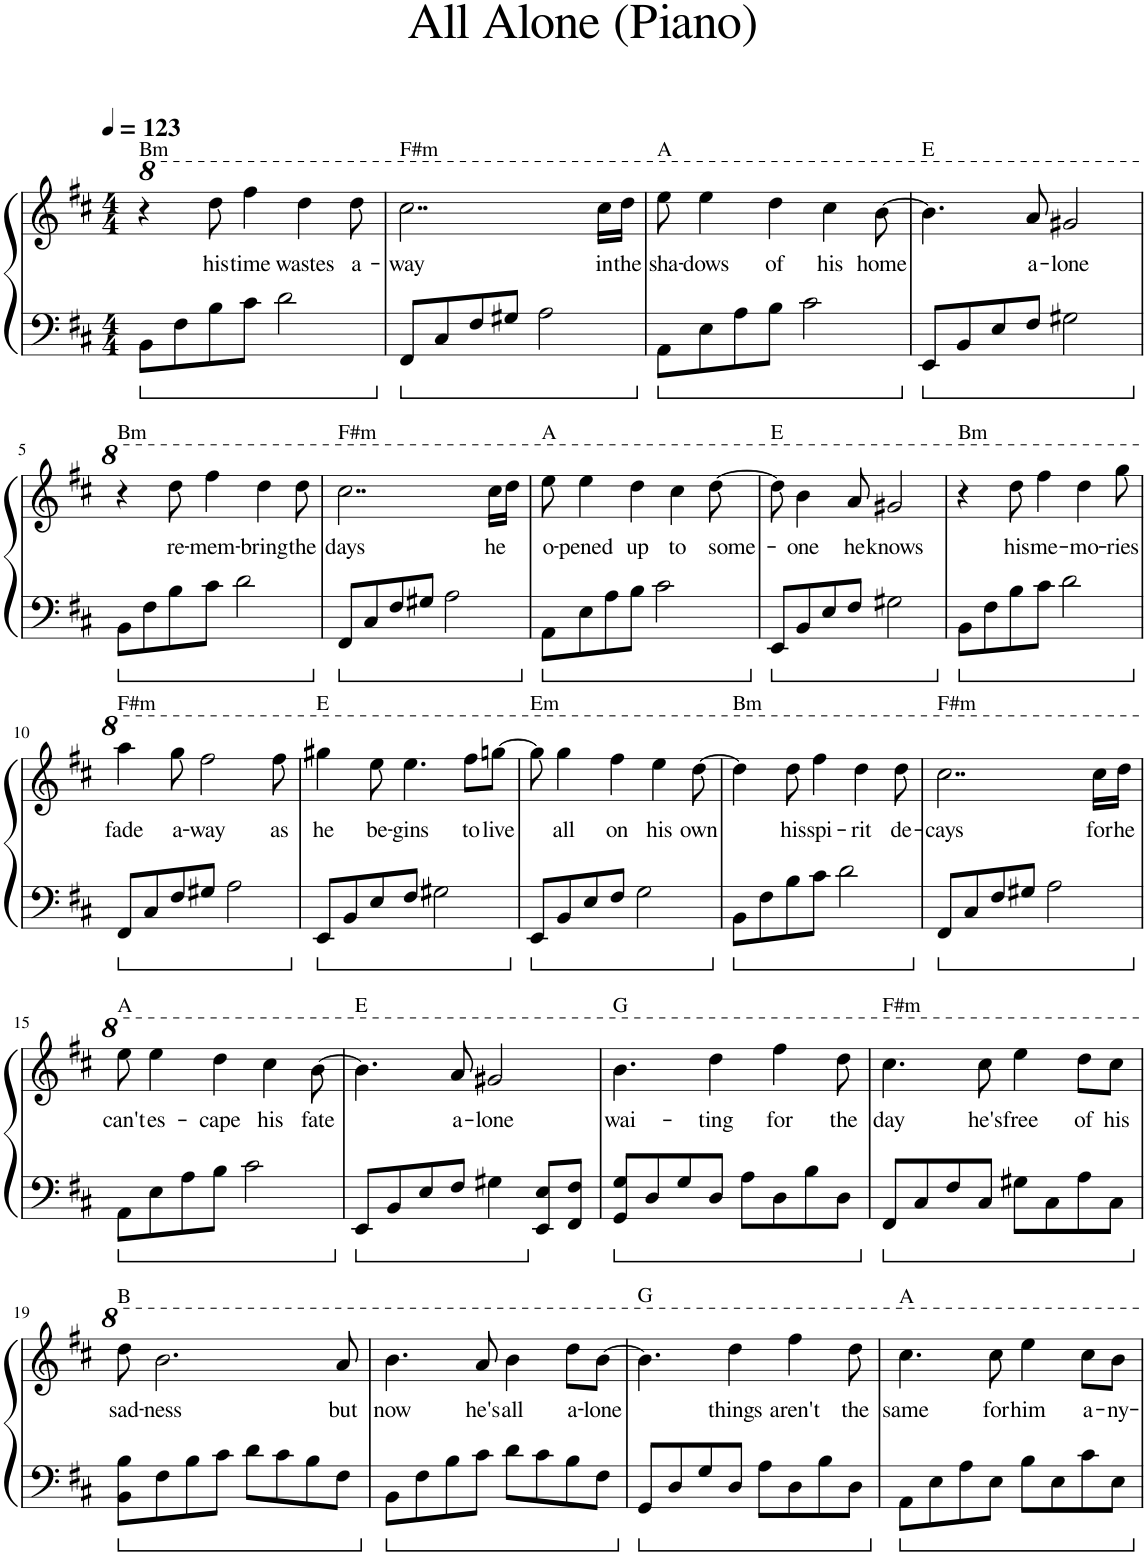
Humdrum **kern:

**kern	**kern	**text
*part1	*part1	*part1
*staff2	*staff1	*staff1
*I"Piano	*	*
*I'Pno.	*	*
*clefF4	*clefG2	*
*k[f#c#]	*k[f#c#]	*
*M4/4	*M4/4	*
*MM123	*MM123	*
=1	=1	=1
!	!LO:TX:a:t=Bm	!
8BB\L	4r	.
8F#\	.	.
!	!	!LO:LY:b
8B\	8ddd\	his
!	!	!LO:LY:b
8c#\J	4fff#\	time
2d\	.	.
!	!	!LO:LY:b
.	4ddd\	wastes
!	!	!LO:LY:b
.	8ddd\	a-
=2	=2	=2
!	!LO:TX:a:t=F#m	!
!	!	!LO:LY:b
8FF#/L	2..ccc#\	-way
8C#/	.	.
8F#/	.	.
8G#X/J	.	.
2A\	.	.
!	!	!LO:LY:b
.	16ccc#\LL	in
!	!	!LO:LY:b
.	16ddd\JJ	the
=3	=3	=3
!	!LO:TX:a:t=A	!
!	!	!LO:LY:b
8AA\L	8eee\	sha-
!	!	!LO:LY:b
8E\	4eee\	-dows
8A\	.	.
!	!	!LO:LY:b
8B\J	4ddd\	of
2c#\	.	.
!	!	!LO:LY:b
.	4ccc#\	his
!	!	!LO:LY:b
.	[8bb\	home
=4	=4	=4
!	!LO:TX:a:t=E	!
8EE/L	4.bb\]	.
8BB/	.	.
8E/	.	.
!	!	!LO:LY:b
8F#/J	8aa/	a-
!	!	!LO:LY:b
2G#X\	2gg#X/	-lone
!!LO:LB:g=z
=5	=5	=5
!	!LO:TX:a:t=Bm	!
8BB\L	4r	.
8F#\	.	.
!	!	!LO:LY:b
8B\	8ddd\	re-
!	!	!LO:LY:b
8c#\J	4fff#\	-mem-
2d\	.	.
!	!	!LO:LY:b
.	4ddd\	-bring
!	!	!LO:LY:b
.	8ddd\	the
=6	=6	=6
!	!LO:TX:a:t=F#m	!
!	!	!LO:LY:b
8FF#/L	2..ccc#\	days
8C#/	.	.
8F#/	.	.
8G#X/J	.	.
2A\	.	.
!	!	!LO:LY:b
.	16ccc#\LL	he
.	16ddd\JJ	.
=7	=7	=7
!	!LO:TX:a:t=A	!
!	!	!LO:LY:b
8AA\L	8eee\	o-
!	!	!LO:LY:b
8E\	4eee\	-pened
8A\	.	.
!	!	!LO:LY:b
8B\J	4ddd\	up
2c#\	.	.
!	!	!LO:LY:b
.	4ccc#\	to
!	!	!LO:LY:b
.	[8ddd\	some-
=8	=8	=8
!	!LO:TX:a:t=E	!
8EE/L	8ddd\]	.
!	!	!LO:LY:b
8BB/	4bb\	-one
8E/	.	.
!	!	!LO:LY:b
8F#/J	8aa/	he
!	!	!LO:LY:b
2G#X\	2gg#X/	knows
=9	=9	=9
!	!LO:TX:a:t=Bm	!
8BB\L	4r	.
8F#\	.	.
!	!	!LO:LY:b
8B\	8ddd\	his
!	!	!LO:LY:b
8c#\J	4fff#\	me-
2d\	.	.
!	!	!LO:LY:b
.	4ddd\	-mo-
!	!	!LO:LY:b
.	8ggg\	-ries
!!LO:LB:g=z
=10	=10	=10
!	!LO:TX:a:t=F#m	!
!	!	!LO:LY:b
8FF#/L	4aaa\	fade
8C#/	.	.
!	!	!LO:LY:b
8F#/	8ggg\	a-
!	!	!LO:LY:b
8G#X/J	2fff#\	-way
2A\	.	.
!	!	!LO:LY:b
.	8fff#\	as
=11	=11	=11
!	!LO:TX:a:t=E	!
!	!	!LO:LY:b
8EE/L	4ggg#X\	he
8BB/	.	.
!	!	!LO:LY:b
8E/	8eee\	be-
!	!	!LO:LY:b
8F#/J	4.eee\	-gins
2G#X\	.	.
!	!	!LO:LY:b
.	8fff#\L	to
!	!	!LO:LY:b
.	[8gggn\J	live
=12	=12	=12
!	!LO:TX:a:t=Em	!
8EE/L	8ggg\]	.
!	!	!LO:LY:b
8BB/	4ggg\	all
8E/	.	.
!	!	!LO:LY:b
8F#/J	4fff#\	on
2G\	.	.
!	!	!LO:LY:b
.	4eee\	his
!	!	!LO:LY:b
.	[8ddd\	own
=13	=13	=13
!	!LO:TX:a:t=Bm	!
8BB\L	4ddd\]	.
8F#\	.	.
!	!	!LO:LY:b
8B\	8ddd\	his
!	!	!LO:LY:b
8c#\J	4fff#\	spi-
2d\	.	.
!	!	!LO:LY:b
.	4ddd\	-rit
!	!	!LO:LY:b
.	8ddd\	de-
=14	=14	=14
!	!LO:TX:a:t=F#m	!
!	!	!LO:LY:b
8FF#/L	2..ccc#\	-cays
8C#/	.	.
8F#/	.	.
8G#X/J	.	.
2A\	.	.
!	!	!LO:LY:b
.	16ccc#\LL	for
!	!	!LO:LY:b
.	16ddd\JJ	he
!!LO:LB:g=z
=15	=15	=15
!	!LO:TX:a:t=A	!
!	!	!LO:LY:b
8AA\L	8eee\	can't
!	!	!LO:LY:b
8E\	4eee\	es-
8A\	.	.
!	!	!LO:LY:b
8B\J	4ddd\	-cape
2c#\	.	.
!	!	!LO:LY:b
.	4ccc#\	his
!	!	!LO:LY:b
.	[8bb\	fate
=16	=16	=16
!	!LO:TX:a:t=E	!
8EE/L	4.bb\]	.
8BB/	.	.
8E/	.	.
!	!	!LO:LY:b
8F#/J	8aa/	a-
!	!	!LO:LY:b
4G#X\	2gg#X/	-lone
8EE/ 8E/L	.	.
8FF#/ 8F#/J	.	.
=17	=17	=17
!	!LO:TX:a:t=G	!
!	!	!LO:LY:b
8GG/ 8G/L	4.bb\	wai-
8D/	.	.
8G/	.	.
!	!	!LO:LY:b
8D/J	4ddd\	-ting
8A\L	.	.
!	!	!LO:LY:b
8D\	4fff#\	for
8B\	.	.
!	!	!LO:LY:b
8D\J	8ddd\	the
=18	=18	=18
!	!LO:TX:a:t=F#m	!
!	!	!LO:LY:b
8FF#/L	4.ccc#\	day
8C#/	.	.
8F#/	.	.
!	!	!LO:LY:b
8C#/J	8ccc#\	he's
!	!	!LO:LY:b
8G#X\L	4eee\	free
8C#\	.	.
!	!	!LO:LY:b
8A\	8ddd\L	of
!	!	!LO:LY:b
8C#\J	8ccc#\J	his
!!LO:LB:g=z
=19	=19	=19
!	!LO:TX:a:t=B	!
!	!	!LO:LY:b
8BB\ 8B\L	8ddd\	sad-
!	!	!LO:LY:b
8F#\	2.bb\	-ness
8B\	.	.
8c#\J	.	.
8d\L	.	.
8c#\	.	.
8B\	.	.
!	!	!LO:LY:b
8F#\J	8aa/	but
=20	=20	=20
!	!	!LO:LY:b
8BB\L	4.bb\	now
8F#\	.	.
8B\	.	.
!	!	!LO:LY:b
8c#\J	8aa/	he's
!	!	!LO:LY:b
8d\L	4bb\	all
8c#\	.	.
!	!	!LO:LY:b
8B\	8ddd\L	a-
!	!	!LO:LY:b
8F#\J	[8bb\J	-lone
=21	=21	=21
!	!LO:TX:a:t=G	!
8GG/L	4.bb\]	.
8D/	.	.
8G/	.	.
!	!	!LO:LY:b
8D/J	4ddd\	things
8A\L	.	.
!	!	!LO:LY:b
8D\	4fff#\	aren't
8B\	.	.
!	!	!LO:LY:b
8D\J	8ddd\	the
=22	=22	=22
!	!LO:TX:a:t=A	!
!	!	!LO:LY:b
8AA\L	4.ccc#\	same
8E\	.	.
8A\	.	.
!	!	!LO:LY:b
8E\J	8ccc#\	for
!	!	!LO:LY:b
8B\L	4eee\	him
8E\	.	.
!	!	!LO:LY:b
8c#\	8ccc#\L	a-
!	!	!LO:LY:b
8E\J	8bb\J	-ny-
=	=	=
*-	*-	*-
